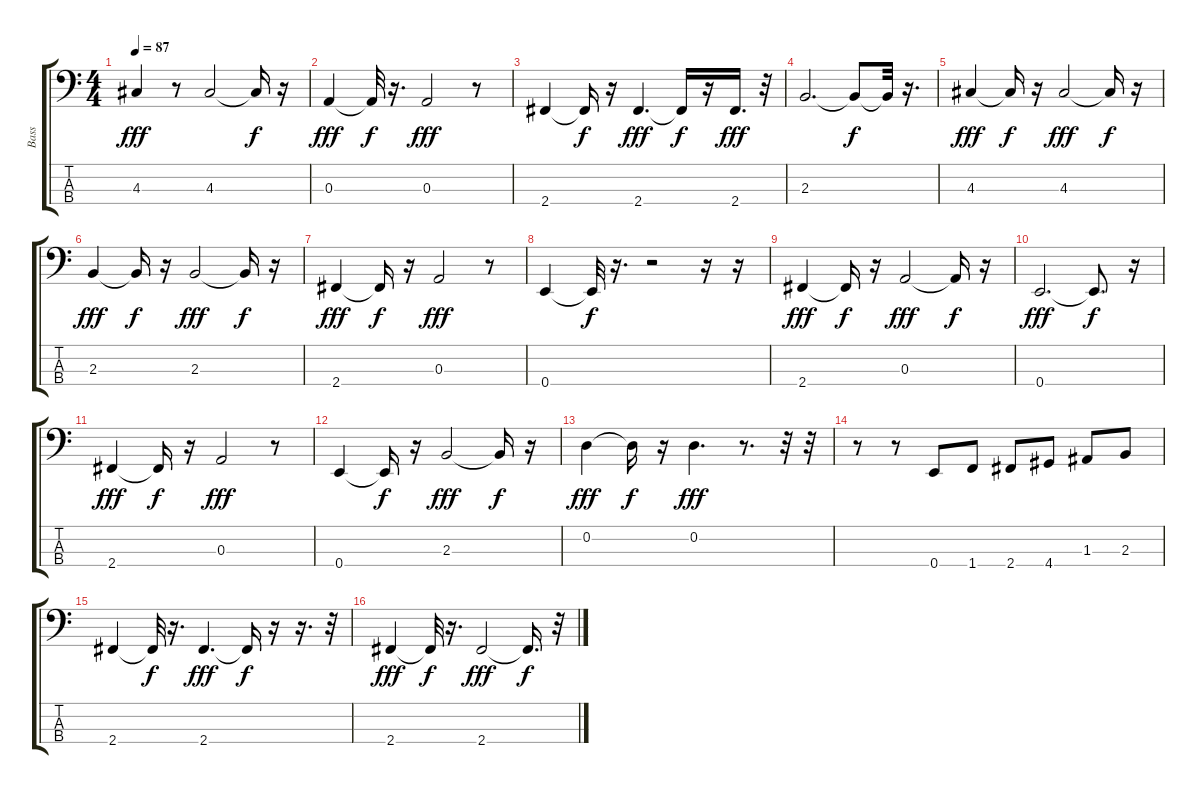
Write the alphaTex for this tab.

\track ("Bass    " "Bass    ") {instrument fretlessbass}
\staff {score tabs}
\tuning (G2 D2 A1 E1) {hide}
\ts (4 4)
\tempo 87
\clef f4
\ks c
4.3.4{dy fff} r.8 4.3.2 4.3{t}.16{dy f} r.16 |
0.3.4{dy fff} 0.3{t}.32{dy f} r.16{d} 0.3.2{dy fff} r.8 |
2.4.4 2.4{t}.16{dy f} r.16 2.4.4{d dy fff} 2.4{t}.16{dy f} r.16 2.4.16{d dy fff} r.32 |
2.3.2{d} 2.3{t}.8{dy f} 2.3{t}.32 r.16{d} |
4.3.4{dy fff} 4.3{t}.16{dy f} r.16 4.3.2{dy fff} 4.3{t}.16{dy f} r.16 |
2.3.4{dy fff} 2.3{t}.16{dy f} r.16 2.3.2{dy fff} 2.3{t}.16{dy f} r.16 |
2.4.4{dy fff} 2.4{t}.16{dy f} r.16 0.3.2{dy fff} r.8 |
0.4.4 0.4{t}.32{dy f} r.16{d} r.2 r.16 r.16 |
2.4.4{dy fff} 2.4{t}.16{dy f} r.16 0.3.2{dy fff} 0.3{t}.16{dy f} r.16 |
0.4.2{d dy fff} 0.4{t}.8{d dy f} r.16 |
2.4.4{dy fff} 2.4{t}.16{dy f} r.16 0.3.2{dy fff} r.8 |
0.4.4 0.4{t}.16{dy f} r.16 2.3.2{dy fff} 2.3{t}.16{dy f} r.16 |
0.2.4{dy fff} 0.2{t}.16{dy f} r.16 0.2.4{d dy fff} r.8{d} r.32 r.32 |
r.8 r.8 0.4.8 1.4.8 2.4.8 4.4.8 1.3.8 2.3.8 |
2.4.4 2.4{t}.32{dy f} r.16{d} 2.4.4{d dy fff} 2.4{t}.16{dy f} r.16 r.16{d} r.32 |
2.4.4{dy fff} 2.4{t}.32{dy f} r.16{d} 2.4.2{dy fff} 2.4{t}.16{d dy f} r.32
